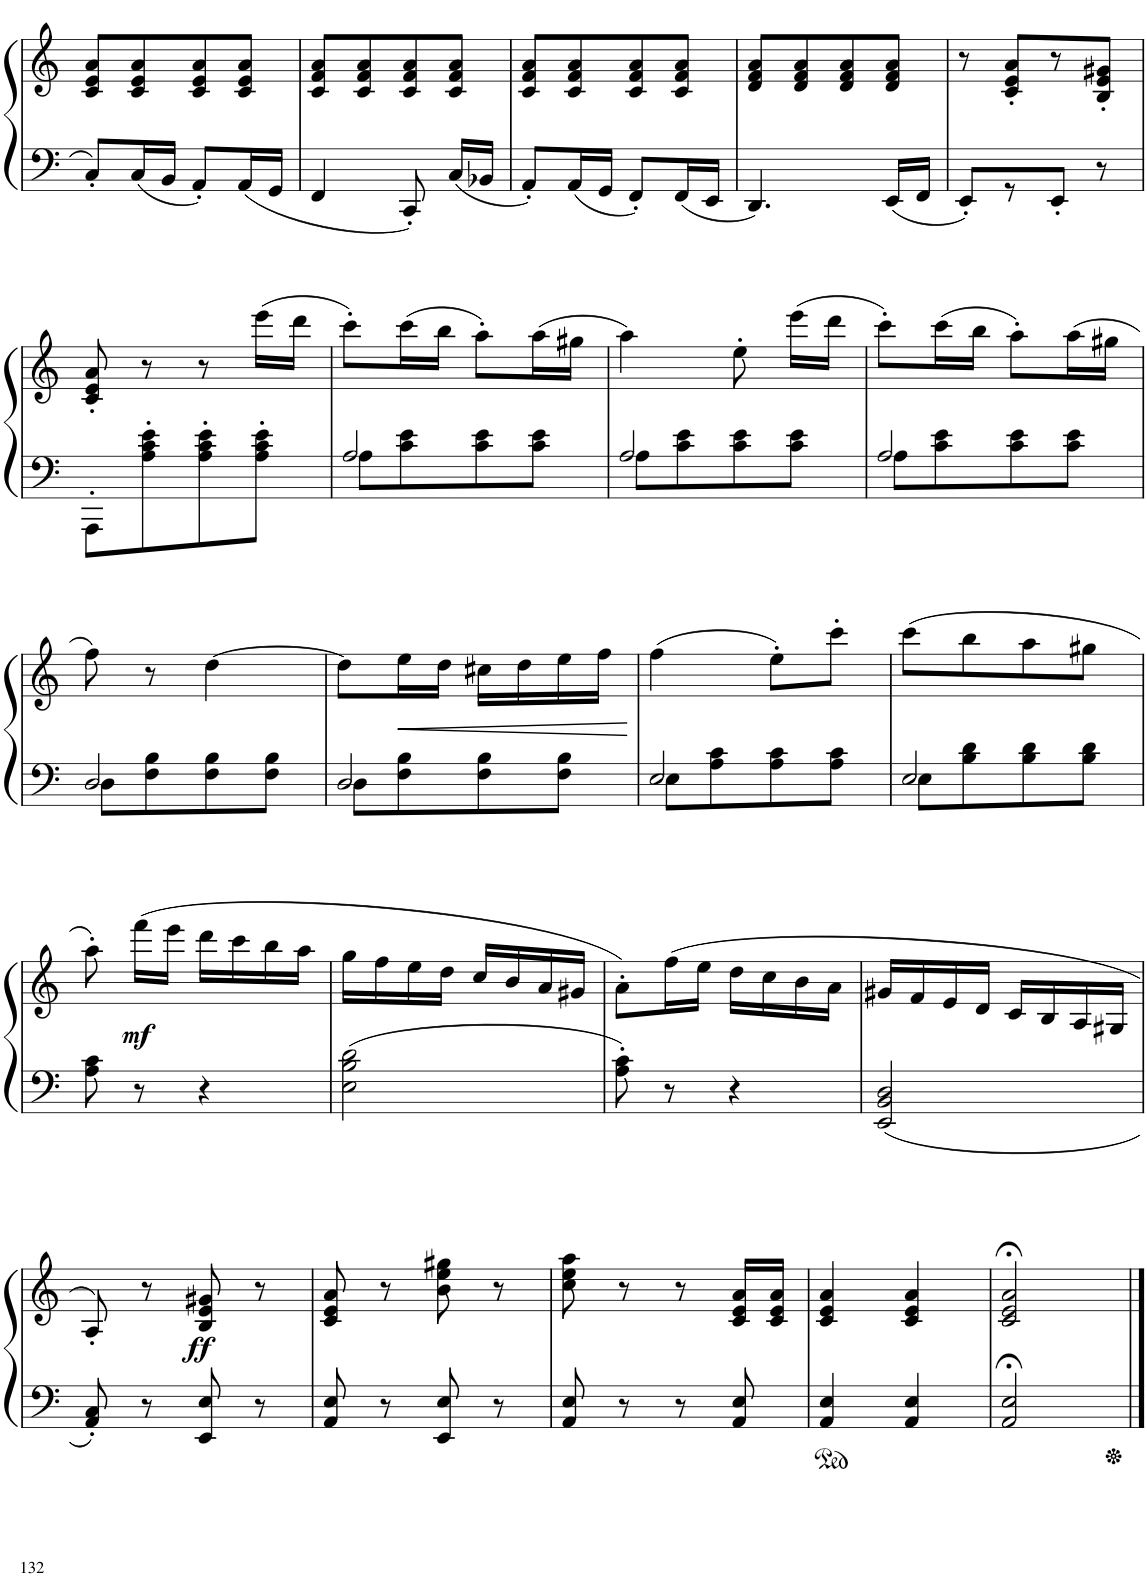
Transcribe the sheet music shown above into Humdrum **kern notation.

**kern	**kern	**dynam
*part1	*part1	*part1
*staff2	*staff1	*staff1/2
*I"Piano	*	*
*I'Pno.	*	*
!!LO:PB:g=z
*clefF4	*clefG2	*
*k[]	*k[]	*
*M2/4	*M2/4	*
=143	=143	=143
8C'/L	8c/' 8e/' 8a/'L	.
16C/L	8c/' 8e/' 8a/'	.
16BB/JJ	.	.
8AA'/L	8c/' 8e/' 8a/'	.
16AA/L	8c/' 8e/' 8a/'J	.
16GG/JJ	.	.
=144	=144	=144
4FF/	8c/' 8f/' 8a/'L	.
.	8c/' 8f/' 8a/'	.
8CC'/	8c/' 8f/' 8a/'	.
16C/LL	8c/' 8f/' 8a/'J	.
16BB-X/JJ	.	.
=145	=145	=145
8AA'/L	8c/' 8f/' 8a/'L	.
16AA/L	8c/' 8f/' 8a/'	.
16GG/JJ	.	.
8FF'/L	8c/' 8f/' 8a/'	.
16FF/L	8c/' 8f/' 8a/'J	.
16EE/JJ	.	.
=146	=146	=146
4.DD/	8d/' 8f/' 8a/'L	.
.	8d/' 8f/' 8a/'	.
.	8d/' 8f/' 8a/'	.
16EE/LL	8d/' 8f/' 8a/'J	.
16FF/JJ	.	.
=147	=147	=147
8EE'/L	8r	.
8r	8c/' 8e/' 8a/'L	.
8EE'/J	8r	.
8r	8B/' 8e/' 8g#X/'J	.
!!LO:LB:g=z
=148	=148	=148
8AAA'\L	8c/' 8e/' 8a/'	.
8A\' 8c\' 8e\'	8r	.
8A\' 8c\' 8e\'	8r	.
8A\' 8c\' 8e\'J	(16eee\LL	.
.	16ddd\JJ	.
=149	=149	=149
*^	*	*
2A/	8A\L	8ccc'\L)	.
.	8c\ 8e\	(16ccc\L	.
.	.	16bb\JJ	.
.	8c\ 8e\	8aa'\L)	.
.	8c\ 8e\J	(16aa\L	.
.	.	16gg#X\JJ	.
=150	=150	=150	=150
2A/	8A\L	4aa\)	.
.	8c\ 8e\	.	.
.	8c\ 8e\	8ee'\	.
.	8c\ 8e\J	(16eee\LL	.
.	.	16ddd\JJ	.
=151	=151	=151	=151
2A/	8A\L	8ccc'\L)	.
.	8c\ 8e\	(16ccc\L	.
.	.	16bb\JJ	.
.	8c\ 8e\	8aa'\L)	.
.	8c\ 8e\J	(16aa\L	.
.	.	16gg#X\JJ	.
!!LO:LB:g=z
=152	=152	=152	=152
2D/	8D\L	8ff\)	.
.	8F\ 8B\	8r	.
.	8F\ 8B\	[4dd\	.
.	8F\ 8B\J	.	.
=153	=153	=153	=153
2D/	8D\L	8dd\L]	.
!	!	!	!LO:HP:b
.	8F\ 8B\	16ee\L	<
.	.	16dd\JJ	.
.	8F\ 8B\	16cc#X\LL	.
.	.	16dd\	.
.	8F\ 8B\J	16ee\	.
.	.	16ff\JJ	.
*v	*v	*	*
.	.	[
=154	=154	=154
*^	*	*
2E/	8E\L	(4ff\	.
.	8A\ 8c\	.	.
.	8A\ 8c\	8ee'\L)	.
.	8A\ 8c\J	8ccc'\J	.
=155	=155	=155	=155
2E/	8E\L	(8ccc\L	.
.	8B\ 8d\	8bb\	.
.	8B\ 8d\	8aa\	.
.	8B\ 8d\J	8gg#X\J	.
*v	*v	*	*
!!LO:LB:g=z
=156	=156	=156
8A\ 8c\	8aa'\)	.
!	!	!LO:DY:b
8r	(16fff\LL	mf
.	16eee\JJ	.
4r	16ddd\LL	.
.	16ccc\	.
.	16bb\	.
.	16aa\JJ	.
=157	=157	=157
2E\ 2B\ 2d\	16gg\LL	.
.	16ff\	.
.	16ee\	.
.	16dd\JJ	.
.	16cc/LL	.
.	16b/	.
.	16a/	.
.	16g#X/JJ	.
=158	=158	=158
8A\' 8c\'	8a'\L)	.
8r	(16ff\L	.
.	16ee\JJ	.
4r	16dd\LL	.
.	16cc\	.
.	16b\	.
.	16a\JJ	.
=159	=159	=159
2EE/ 2BB/ 2D/	16g#X/LL	.
.	16f/	.
.	16e/	.
.	16d/JJ	.
.	16c/LL	.
.	16B/	.
.	16A/	.
.	16G#X/JJ	.
!!LO:LB:g=z
=160	=160	=160
8AA/' 8C/'	8A'/)	.
8r	8r	.
!	!	!LO:DY:b
8EE/ 8E/	8B/ 8e/ 8g#X/	ff
8r	8r	.
=161	=161	=161
8AA/ 8E/	8c/ 8e/ 8a/	.
8r	8r	.
8EE/ 8E/	8b\ 8ee\ 8gg#X\	.
8r	8r	.
=162	=162	=162
8AA/ 8E/	8cc\ 8ee\ 8aa\	.
8r	8r	.
8r	8r	.
8AA/ 8E/	16c/ 16e/ 16a/LL	.
.	16c/ 16e/ 16a/JJ	.
=163	=163	=163
4AA/ 4E/	4c/ 4e/ 4a/	.
4AA/ 4E/	4c/ 4e/ 4a/	.
=164	=164	=164
2AA/;< 2E/;<	2c/;< 2e/;< 2a/;<	.
==	==	==
*-	*-	*-
